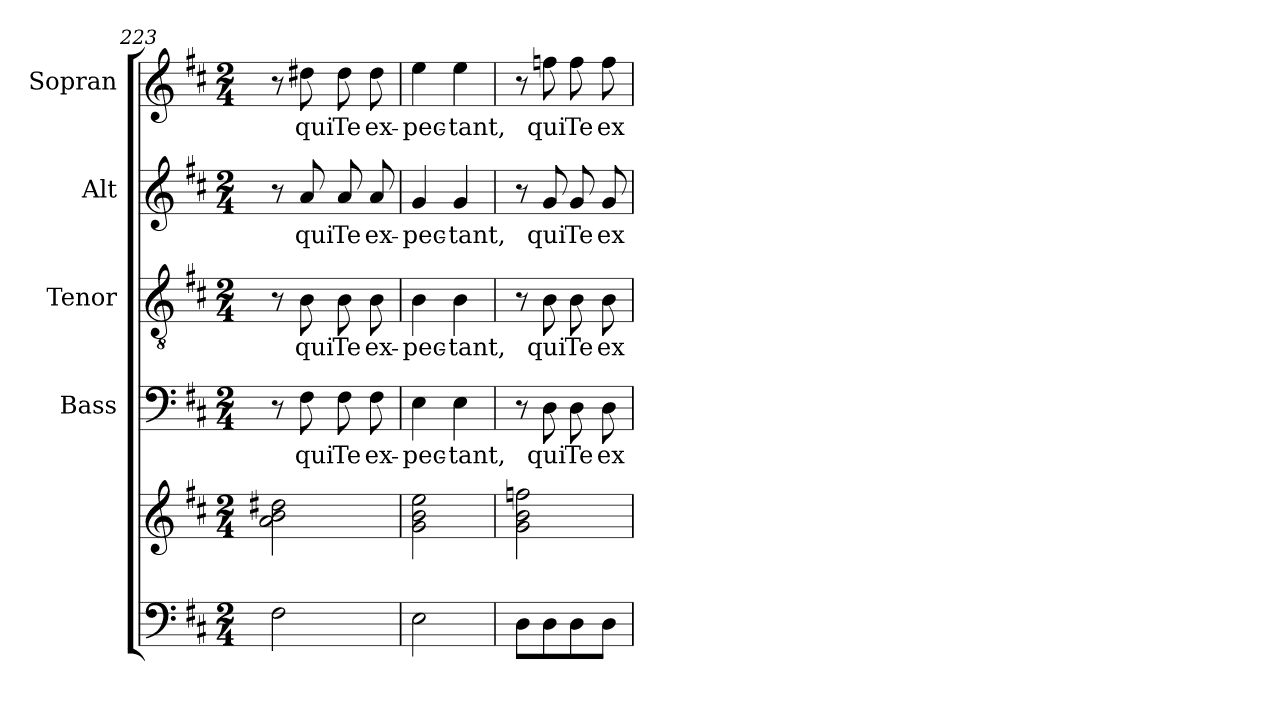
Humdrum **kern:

**kern	**kern	**kern	**text	**kern	**text	**kern	**text	**kern	**text
*part5	*part5	*part4	*part4	*part3	*part3	*part2	*part2	*part1	*part1
*staff6	*staff5	*staff4	*staff4	*staff3	*staff3	*staff2	*staff2	*staff1	*staff1
*	*	*I"Bass	*	*I"Tenor	*	*I"Alt	*	*I"Sopran	*
*	*	*I'B.	*	*I'T.	*	*I'A.	*	*I'S.	*
*clefF4	*clefG2	*clefF4	*	*clefGv2	*	*clefG2	*	*clefG2	*
*k[f#c#]	*k[f#c#]	*k[f#c#]	*	*k[f#c#]	*	*k[f#c#]	*	*k[f#c#]	*
*D:	*D:	*D:	*	*D:	*	*D:	*	*D:	*
*M2/4	*M2/4	*M2/4	*	*M2/4	*	*M2/4	*	*M2/4	*
=223	=223	=223	=223	=223	=223	=223	=223	=223	=223
2F#\	2a\ 2b\ 2dd#X\	8r	.	8r	.	8r	.	8r	.
!	!	!	!LO:LY:b	!	!LO:LY:b	!	!LO:LY:b	!	!LO:LY:b
.	.	8F#\	qui	8B\	qui	8a/	qui	8dd#X\	qui
!	!	!	!LO:LY:b	!	!LO:LY:b	!	!LO:LY:b	!	!LO:LY:b
.	.	8F#\	Te	8B\	Te	8a/	Te	8dd#\	Te
!	!	!	!LO:LY:b	!	!LO:LY:b	!	!LO:LY:b	!	!LO:LY:b
.	.	8F#\	ex-	8B\	ex-	8a/	ex-	8dd#\	ex-
=224	=224	=224	=224	=224	=224	=224	=224	=224	=224
!	!	!	!LO:LY:b	!	!LO:LY:b	!	!LO:LY:b	!	!LO:LY:b
2E\	2g\ 2b\ 2ee\	4E\	-pec-	4B\	-pec-	4g/	-pec-	4ee\	-pec-
!	!	!	!LO:LY:b	!	!LO:LY:b	!	!LO:LY:b	!	!LO:LY:b
.	.	4E\	-tant,	4B\	-tant,	4g/	-tant,	4ee\	-tant,
=225	=225	=225	=225	=225	=225	=225	=225	=225	=225
8D\L	2g\ 2b\ 2ffn\	8r	.	8r	.	8r	.	8r	.
!	!	!	!LO:LY:b	!	!LO:LY:b	!	!LO:LY:b	!	!LO:LY:b
8D\	.	8D\	qui	8B\	qui	8g/	qui	8ffn\	qui
!	!	!	!LO:LY:b	!	!LO:LY:b	!	!LO:LY:b	!	!LO:LY:b
8D\	.	8D\	Te	8B\	Te	8g/	Te	8ff\	Te
!	!	!	!LO:LY:b	!	!LO:LY:b	!	!LO:LY:b	!	!LO:LY:b
8D\J	.	8D\	ex-	8B\	ex-	8g/	ex-	8ff\	ex-
=	=	=	=	=	=	=	=	=	=
*-	*-	*-	*-	*-	*-	*-	*-	*-	*-
